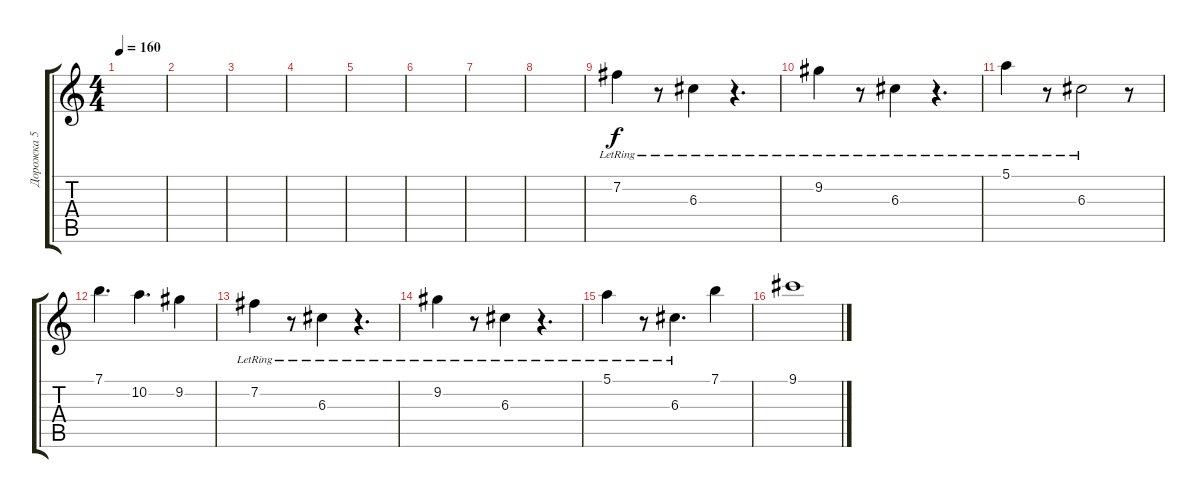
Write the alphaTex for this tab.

\track ("Дорожка 5" "Дорожка 5") {instrument distortionguitar}
\staff {score tabs}
\tuning (E4 B3 G3 D3 A2 E2) {hide}
\ts (4 4)
\tempo 160
\clef g2
\ks c
|
|
|
|
|
|
|
|
7.2{lr}.4{volume 10} r.8 6.3{lr}.4 r.4{d} |
9.2{lr}.4 r.8 6.3{lr}.4 r.4{d} |
5.1{lr}.4 r.8 6.3{lr}.2 r.8 |
7.1.4{d} 10.2.4{d} 9.2.4 |
7.2{lr}.4 r.8 6.3{lr}.4 r.4{d} |
9.2{lr}.4 r.8 6.3{lr}.4 r.4{d} |
5.1{lr}.4 r.8 6.3{lr}.4{d} 7.1.4 |
9.1.1
